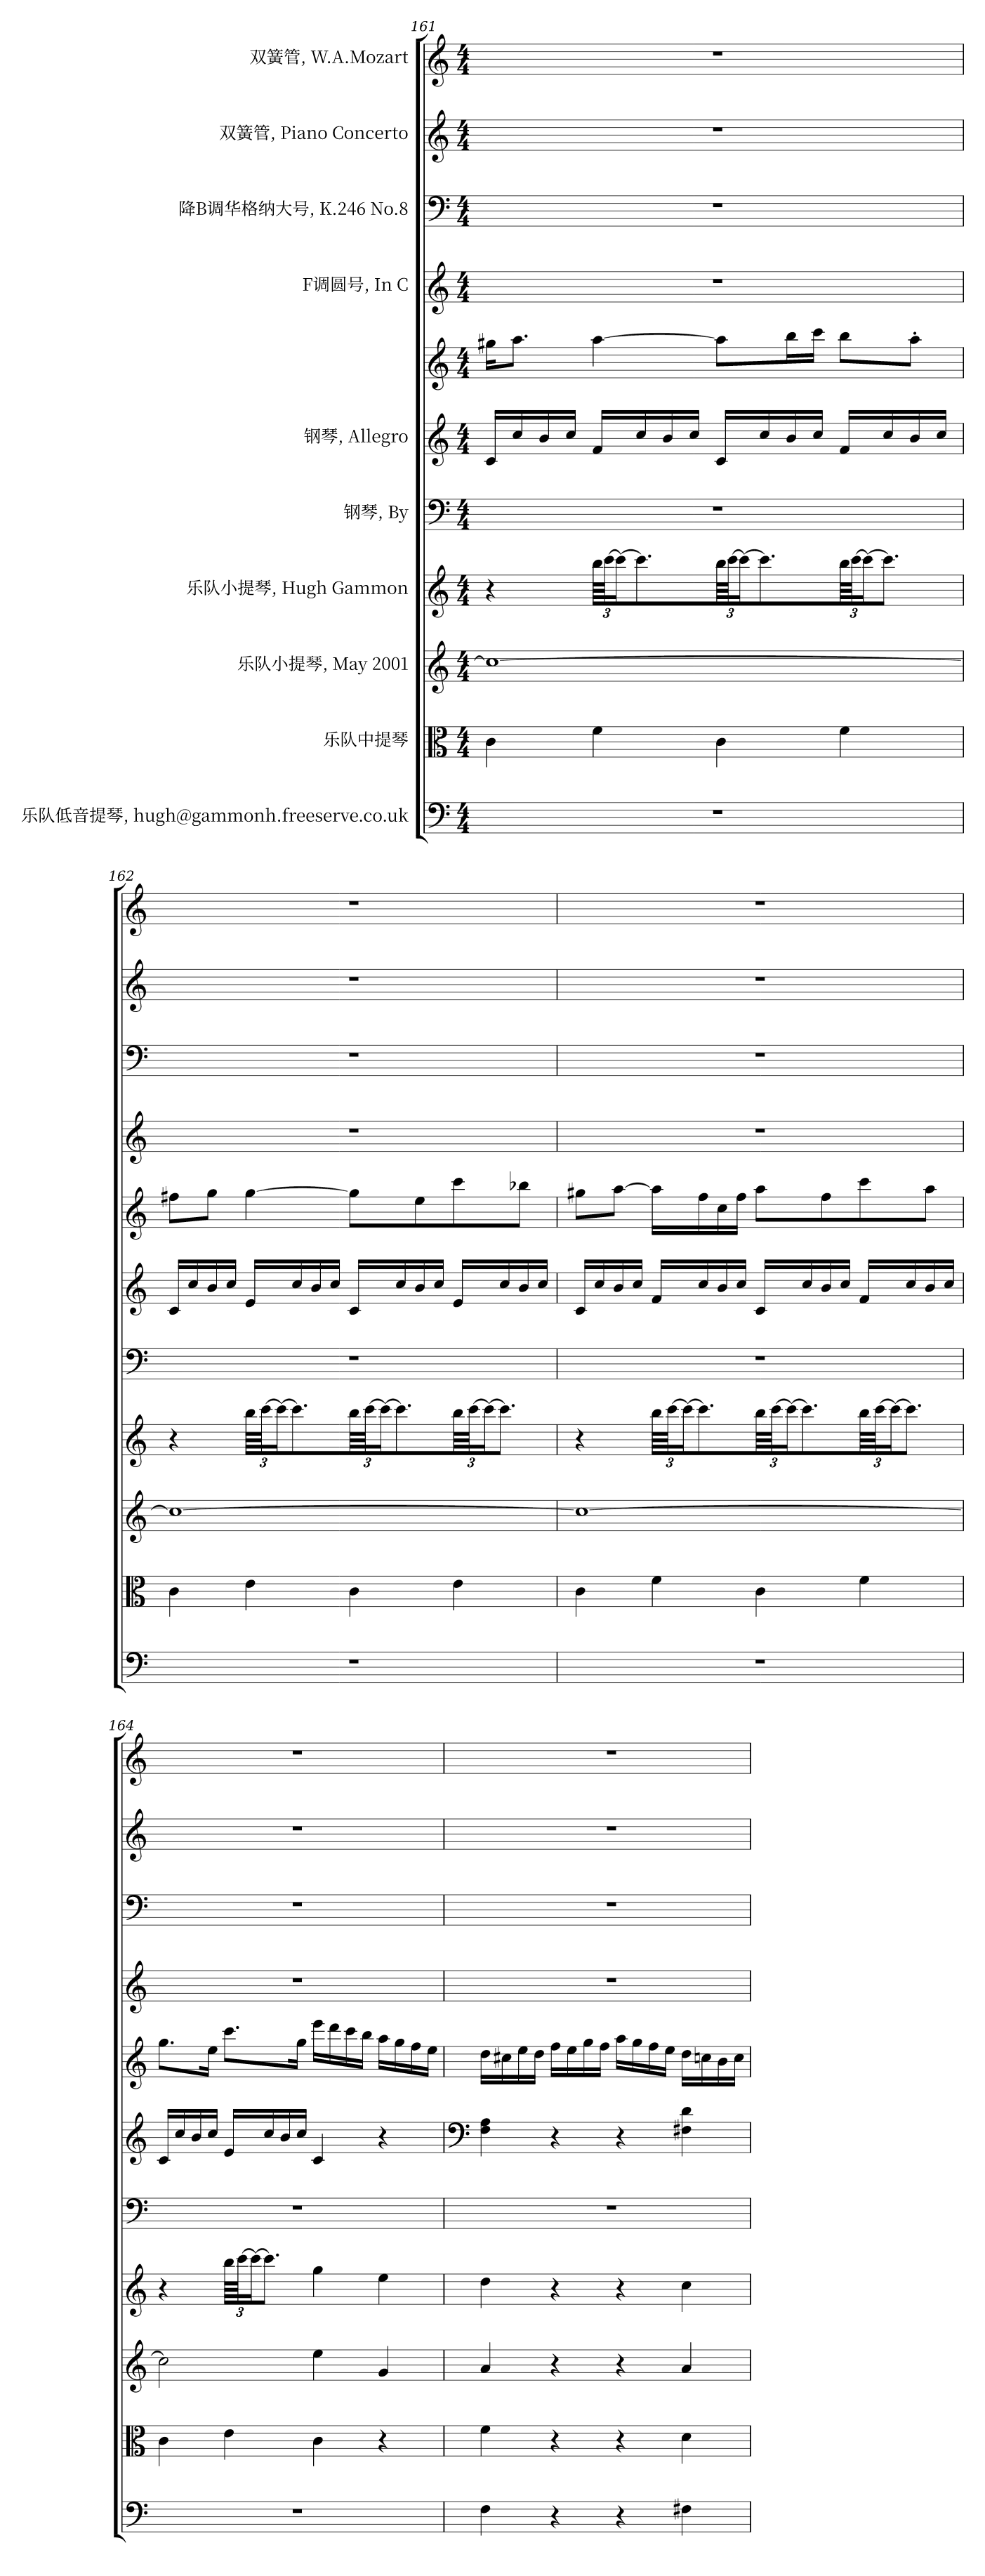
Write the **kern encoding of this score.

**kern	**kern	**kern	**kern	**kern	**kern	**kern	**kern	**kern	**kern	**kern
*part10	*part9	*part8	*part7	*part6	*part5	*part5	*part4	*part3	*part2	*part1
*staff11	*staff10	*staff9	*staff8	*staff7	*staff6	*staff5	*staff4	*staff3	*staff2	*staff1
*I"乐队低音提琴, hugh@gammonh.freeserve.co.uk	*I"乐队中提琴	*I"乐队小提琴, May 2001	*I"乐队小提琴, Hugh Gammon	*I"钢琴,       By	*I"钢琴, Allegro	*	*I"F调圆号, In C	*I"降B调华格纳大号, K.246 No.8	*I"双簧管, Piano Concerto	*I"双簧管, W.A.Mozart
!!LO:PB:g=z
*clefF4	*clefC3	*clefG2	*clefG2	*clefF4	*clefG2	*clefG2	*clefG2	*clefF4	*clefG2	*clefG2
*ITrd7c12	*	*	*	*	*	*	*ITrd4c7	*ITrd1c2	*	*
*k[]	*k[]	*k[]	*k[]	*k[]	*k[]	*k[]	*k[b-]	*k[b-e-]	*k[]	*k[]
*M4/4	*M4/4	*M4/4	*M4/4	*M4/4	*M4/4	*M4/4	*M4/4	*M4/4	*M4/4	*M4/4
=161	=161	=161	=161	=161	=161	=161	=161	=161	=161	=161
1r	4c\	1cc_	4r	1r	16c/LL	16gg#X\KL	1r	1r	1r	1r
.	.	.	.	.	16cc/	8.aa\J	.	.	.	.
.	.	.	.	.	16b/	.	.	.	.	.
.	.	.	.	.	16cc/JJ	.	.	.	.	.
*	*	*	*Xbrackettup	*	*	*	*	*	*	*
.	4f\	.	96bb\LLLL	.	16f/LL	[4aa\	.	.	.	.
.	.	.	[96ccc\JJ	.	.	.	.	.	.	.
.	.	.	24ccc\J_	.	.	.	.	.	.	.
.	.	.	8.ccc\]	.	16cc/	.	.	.	.	.
.	.	.	.	.	16b/	.	.	.	.	.
.	.	.	.	.	16cc/JJ	.	.	.	.	.
.	4c\	.	96bb\LLL	.	16c/LL	8aa\L]	.	.	.	.
.	.	.	[96ccc\JJ	.	.	.	.	.	.	.
.	.	.	24ccc\J_	.	.	.	.	.	.	.
.	.	.	8.ccc\]	.	16cc/	.	.	.	.	.
.	.	.	.	.	16b/	16bb\L	.	.	.	.
.	.	.	.	.	16cc/JJ	16ccc\JJ	.	.	.	.
.	4f\	.	96bb\LLL	.	16f/LL	8bb\L	.	.	.	.
.	.	.	[96ccc\JJ	.	.	.	.	.	.	.
.	.	.	24ccc\J_	.	.	.	.	.	.	.
.	.	.	8.ccc\J]	.	16cc/	.	.	.	.	.
.	.	.	.	.	16b/	8aa'\J	.	.	.	.
.	.	.	.	.	16cc/JJ	.	.	.	.	.
!!LO:PB:g=z
=162	=162	=162	=162	=162	=162	=162	=162	=162	=162	=162
1r	4c\	1cc_	4r	1r	16c/LL	8ff#X\L	1r	1r	1r	1r
.	.	.	.	.	16cc/	.	.	.	.	.
.	.	.	.	.	16b/	8gg\J	.	.	.	.
.	.	.	.	.	16cc/JJ	.	.	.	.	.
.	4e\	.	96bb\LLLL	.	16e/LL	[4gg\	.	.	.	.
.	.	.	[96ccc\JJ	.	.	.	.	.	.	.
.	.	.	24ccc\J_	.	.	.	.	.	.	.
.	.	.	8.ccc\]	.	16cc/	.	.	.	.	.
.	.	.	.	.	16b/	.	.	.	.	.
.	.	.	.	.	16cc/JJ	.	.	.	.	.
.	4c\	.	96bb\LLL	.	16c/LL	8gg\L]	.	.	.	.
.	.	.	[96ccc\JJ	.	.	.	.	.	.	.
.	.	.	24ccc\J_	.	.	.	.	.	.	.
.	.	.	8.ccc\]	.	16cc/	.	.	.	.	.
.	.	.	.	.	16b/	8ee\	.	.	.	.
.	.	.	.	.	16cc/JJ	.	.	.	.	.
.	4e\	.	96bb\LLL	.	16e/LL	8ccc\	.	.	.	.
.	.	.	[96ccc\JJ	.	.	.	.	.	.	.
.	.	.	24ccc\J_	.	.	.	.	.	.	.
.	.	.	8.ccc\J]	.	16cc/	.	.	.	.	.
.	.	.	.	.	16b/	8bb-X\J	.	.	.	.
.	.	.	.	.	16cc/JJ	.	.	.	.	.
!!LO:PB:g=z
=163	=163	=163	=163	=163	=163	=163	=163	=163	=163	=163
1r	4c\	1cc_	4r	1r	16c/LL	8gg#X\L	1r	1r	1r	1r
.	.	.	.	.	16cc/	.	.	.	.	.
.	.	.	.	.	16b/	[8aa\J	.	.	.	.
.	.	.	.	.	16cc/JJ	.	.	.	.	.
.	4f\	.	96bb\LLLL	.	16f/LL	16aa\LL]	.	.	.	.
.	.	.	[96ccc\JJ	.	.	.	.	.	.	.
.	.	.	24ccc\J_	.	.	.	.	.	.	.
.	.	.	8.ccc\]	.	16cc/	16ff\	.	.	.	.
.	.	.	.	.	16b/	16cc\	.	.	.	.
.	.	.	.	.	16cc/JJ	16ff\JJ	.	.	.	.
.	4c\	.	96bb\LLL	.	16c/LL	8aa\L	.	.	.	.
.	.	.	[96ccc\JJ	.	.	.	.	.	.	.
.	.	.	24ccc\J_	.	.	.	.	.	.	.
.	.	.	8.ccc\]	.	16cc/	.	.	.	.	.
.	.	.	.	.	16b/	8ff\	.	.	.	.
.	.	.	.	.	16cc/JJ	.	.	.	.	.
.	4f\	.	96bb\LLL	.	16f/LL	8ccc\	.	.	.	.
.	.	.	[96ccc\JJ	.	.	.	.	.	.	.
.	.	.	24ccc\J_	.	.	.	.	.	.	.
.	.	.	8.ccc\J]	.	16cc/	.	.	.	.	.
.	.	.	.	.	16b/	8aa\J	.	.	.	.
.	.	.	.	.	16cc/JJ	.	.	.	.	.
!!LO:PB:g=z
=164	=164	=164	=164	=164	=164	=164	=164	=164	=164	=164
1r	4c\	2cc\]	4r	1r	16c/LL	8.gg\L	1r	1r	1r	1r
.	.	.	.	.	16cc/	.	.	.	.	.
.	.	.	.	.	16b/	.	.	.	.	.
.	.	.	.	.	16cc/JJ	16ee\Jk	.	.	.	.
.	4e\	.	96bb\LLLL	.	16e/LL	8.ccc\L	.	.	.	.
.	.	.	[96ccc\JJ	.	.	.	.	.	.	.
.	.	.	24ccc\J_	.	.	.	.	.	.	.
.	.	.	8.ccc\J]	.	16cc/	.	.	.	.	.
.	.	.	.	.	16b/	.	.	.	.	.
.	.	.	.	.	16cc/JJ	16gg\Jk	.	.	.	.
.	4c\	4ee\	4gg\	.	4c/	16eee\LL	.	.	.	.
.	.	.	.	.	.	16ddd\	.	.	.	.
.	.	.	.	.	.	16ccc\	.	.	.	.
.	.	.	.	.	.	16bb\JJ	.	.	.	.
.	4r	4g/	4ee\	.	4r	16aa\LL	.	.	.	.
.	.	.	.	.	.	16gg\	.	.	.	.
.	.	.	.	.	.	16ff\	.	.	.	.
.	.	.	.	.	.	16ee\JJ	.	.	.	.
=165	=165	=165	=165	=165	=165	=165	=165	=165	=165	=165
*	*	*	*	*	*clefF4	*	*	*	*	*
4FF\	4f\	4a/	4dd\	1r	4F\ 4A\	16dd\LL	1r	1r	1r	1r
.	.	.	.	.	.	16cc#X\	.	.	.	.
.	.	.	.	.	.	16ee\	.	.	.	.
.	.	.	.	.	.	16dd\JJ	.	.	.	.
4r	4r	4r	4r	.	4r	16ff\LL	.	.	.	.
.	.	.	.	.	.	16ee\	.	.	.	.
.	.	.	.	.	.	16gg\	.	.	.	.
.	.	.	.	.	.	16ff\JJ	.	.	.	.
4r	4r	4r	4r	.	4r	16aa\LL	.	.	.	.
.	.	.	.	.	.	16gg\	.	.	.	.
.	.	.	.	.	.	16ff\	.	.	.	.
.	.	.	.	.	.	16ee\JJ	.	.	.	.
4FF#X\	4d\	4a/	4cc\	.	4F#X\ 4d\	16dd\LL	.	.	.	.
.	.	.	.	.	.	16ccn\	.	.	.	.
.	.	.	.	.	.	16b\	.	.	.	.
.	.	.	.	.	.	16cc\JJ	.	.	.	.
=	=	=	=	=	=	=	=	=	=	=
*-	*-	*-	*-	*-	*-	*-	*-	*-	*-	*-
